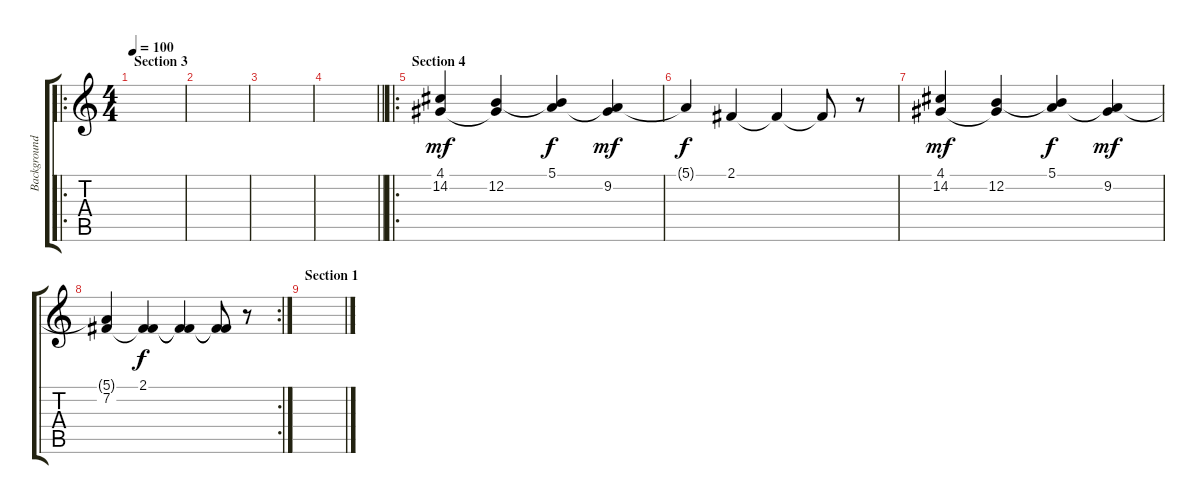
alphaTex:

\track ("Background Vocals" "Background") {instrument choiraahs}
\staff {score tabs}
\tuning (E4 B3 G3 D3 A2 E2) {hide}
\ro
\ts (4 4)
\section ("" "Section 3")
\tempo 100
\clef g2
\ks c
|
|
|
\barLineRight lightlight
|
\ro
\section ("" "Section 4")
(4.1 14.2).4{dy mf} (4.1{t} 12.2).4 (5.1 12.2{t}).4{dy f} (5.1{t} 9.2).4{dy mf} |
5.1{t}.4{dy f} 2.1.4 2.1{t}.4 2.1{t}.8 r.8 |
(4.1 14.2).4{dy mf} (4.1{t} 12.2).4 (5.1 12.2{t}).4{dy f} (5.1{t} 9.2).4{dy mf} |
\rc 2
(5.1{t} 7.2).4 (2.1 7.2{t}).4{dy f} (2.1{t} 7.2{t}).4 (2.1{t} 7.2{t}).8 r.8 |
\section ("" "Section 1")
